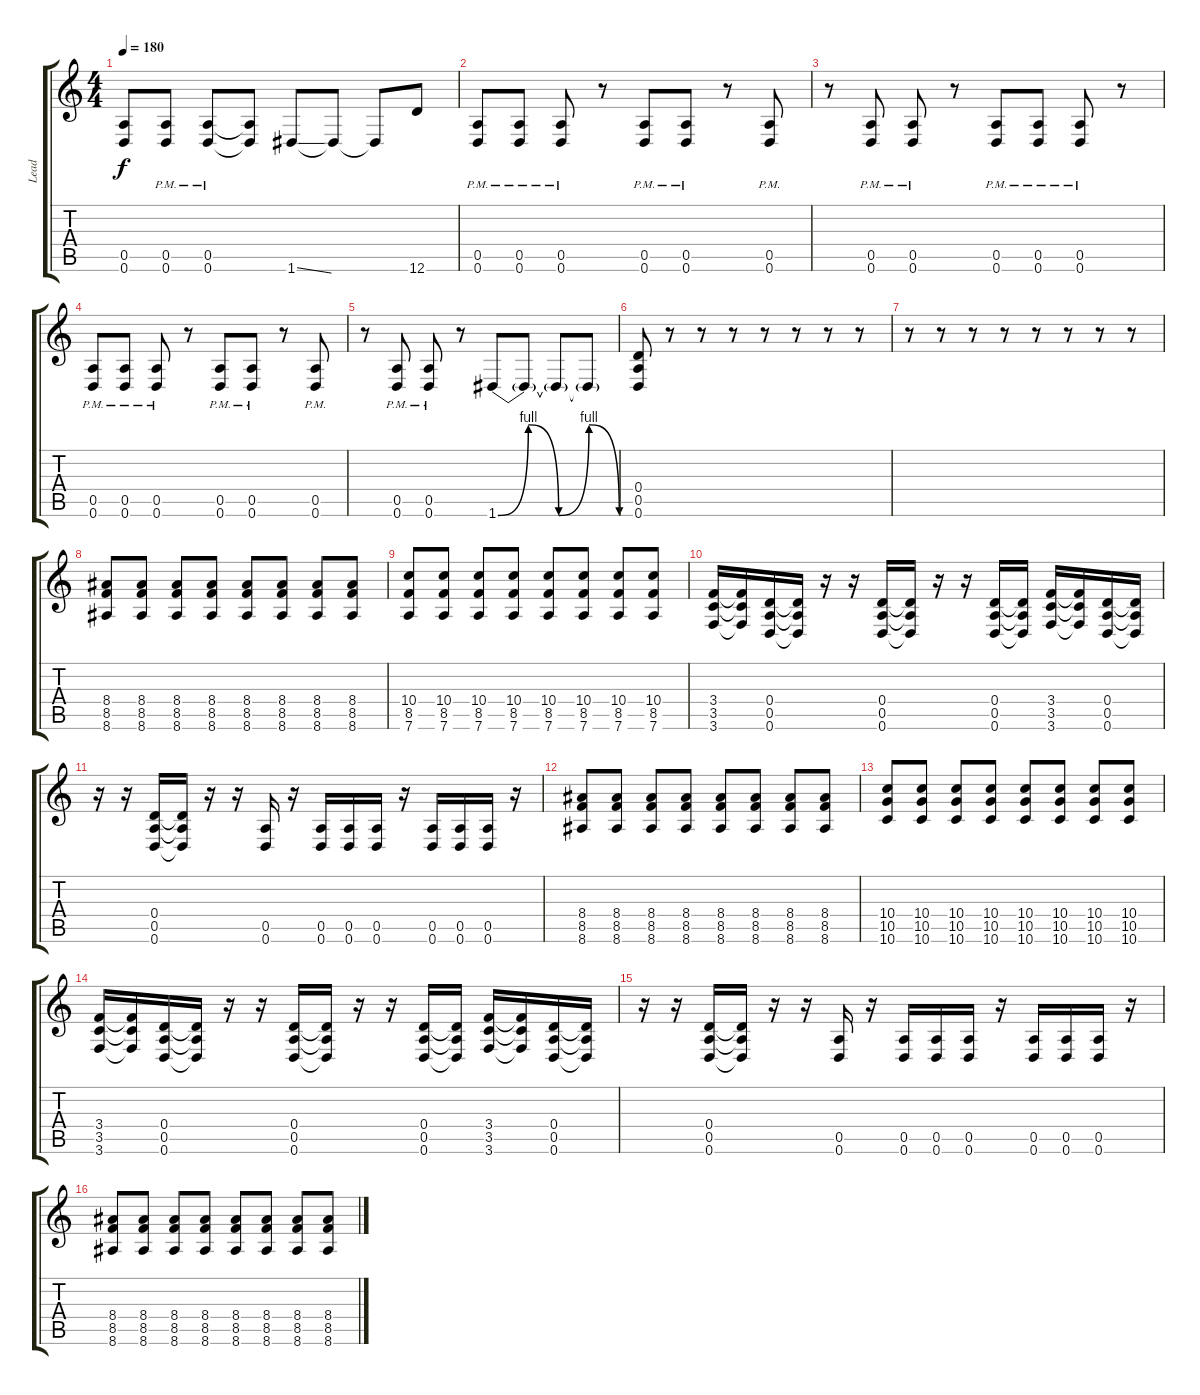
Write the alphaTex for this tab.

\track ("Lead" "Lead") {instrument distortionguitar}
\staff {score tabs}
\tuning (E4 B3 G3 D3 A2 D2) {hide}
\ts (4 4)
\tempo 180
\clef g2
\ks c
(0.5{t} 0.6{t}).8{dy f} (0.5{pm} 0.6{pm}).8 (0.5{pm} 0.6{pm}).8 (0.5{t} 0.6{t}).8 1.6{ss}.8 1.6{t}.8 1.6{t}.8 12.6.8 |
(0.5{pm} 0.6{pm}).8 (0.5{pm} 0.6{pm}).8 (0.5{pm} 0.6{pm}).8 r.8 (0.5{pm} 0.6{pm}).8 (0.5{pm} 0.6{pm}).8 r.8 (0.5{pm} 0.6{pm}).8 |
r.8 (0.5{pm} 0.6{pm}).8 (0.5{pm} 0.6{pm}).8 r.8 (0.5{pm} 0.6{pm}).8 (0.5{pm} 0.6{pm}).8 (0.5{pm} 0.6{pm}).8 r.8 |
(0.5{pm} 0.6{pm}).8 (0.5{pm} 0.6{pm}).8 (0.5{pm} 0.6{pm}).8 r.8 (0.5{pm} 0.6{pm}).8 (0.5{pm} 0.6{pm}).8 r.8 (0.5{pm} 0.6{pm}).8 |
r.8 (0.5{pm} 0.6{pm}).8 (0.5{pm} 0.6{pm}).8 r.8 1.6{be (custom 0 0 15 4 30 0 45 4 60 0)}.8 1.6{t}.8 1.6{t}.8 1.6{t}.8 |
(0.4 0.5 0.6).8 r.8 r.8 r.8 r.8 r.8 r.8 r.8 |
r.8 r.8 r.8 r.8 r.8 r.8 r.8 r.8 |
(8.4 8.5 8.6).8 (8.4 8.5 8.6).8 (8.4 8.5 8.6).8 (8.4 8.5 8.6).8 (8.4 8.5 8.6).8 (8.4 8.5 8.6).8 (8.4 8.5 8.6).8 (8.4 8.5 8.6).8 |
(10.4 8.5 7.6).8 (10.4 8.5 7.6).8 (10.4 8.5 7.6).8 (10.4 8.5 7.6).8 (10.4 8.5 7.6).8 (10.4 8.5 7.6).8 (10.4 8.5 7.6).8 (10.4 8.5 7.6).8 |
(3.4 3.5 3.6).16 (3.4{t} 3.5{t} 3.6{t}).16 (0.4 0.5 0.6).16 (0.4{t} 0.5{t} 0.6{t}).16 r.16 r.16 (0.4 0.5 0.6).16 (0.4{t} 0.5{t} 0.6{t}).16 r.16 r.16 (0.4 0.5 0.6).16 (0.4{t} 0.5{t} 0.6{t}).16 (3.4 3.5 3.6).16 (3.4{t} 3.5{t} 3.6{t}).16 (0.4 0.5 0.6).16 (0.4{t} 0.5{t} 0.6{t}).16 |
r.16 r.16 (0.4 0.5 0.6).16 (0.4{t} 0.5{t} 0.6{t}).16 r.16 r.16 (0.5 0.6).16 r.16 (0.5 0.6).16 (0.5 0.6).16 (0.5 0.6).16 r.16 (0.5 0.6).16 (0.5 0.6).16 (0.5 0.6).16 r.16 |
(8.4 8.5 8.6).8 (8.4 8.5 8.6).8 (8.4 8.5 8.6).8 (8.4 8.5 8.6).8 (8.4 8.5 8.6).8 (8.4 8.5 8.6).8 (8.4 8.5 8.6).8 (8.4 8.5 8.6).8 |
(10.4 10.5 10.6).8 (10.4 10.5 10.6).8 (10.4 10.5 10.6).8 (10.4 10.5 10.6).8 (10.4 10.5 10.6).8 (10.4 10.5 10.6).8 (10.4 10.5 10.6).8 (10.4 10.5 10.6).8 |
(3.4 3.5 3.6).16 (3.4{t} 3.5{t} 3.6{t}).16 (0.4 0.5 0.6).16 (0.4{t} 0.5{t} 0.6{t}).16 r.16 r.16 (0.4 0.5 0.6).16 (0.4{t} 0.5{t} 0.6{t}).16 r.16 r.16 (0.4 0.5 0.6).16 (0.4{t} 0.5{t} 0.6{t}).16 (3.4 3.5 3.6).16 (3.4{t} 3.5{t} 3.6{t}).16 (0.4 0.5 0.6).16 (0.4{t} 0.5{t} 0.6{t}).16 |
r.16 r.16 (0.4 0.5 0.6).16 (0.4{t} 0.5{t} 0.6{t}).16 r.16 r.16 (0.5 0.6).16 r.16 (0.5 0.6).16 (0.5 0.6).16 (0.5 0.6).16 r.16 (0.5 0.6).16 (0.5 0.6).16 (0.5 0.6).16 r.16 |
(8.4 8.5 8.6).8 (8.4 8.5 8.6).8 (8.4 8.5 8.6).8 (8.4 8.5 8.6).8 (8.4 8.5 8.6).8 (8.4 8.5 8.6).8 (8.4 8.5 8.6).8 (8.4 8.5 8.6).8
